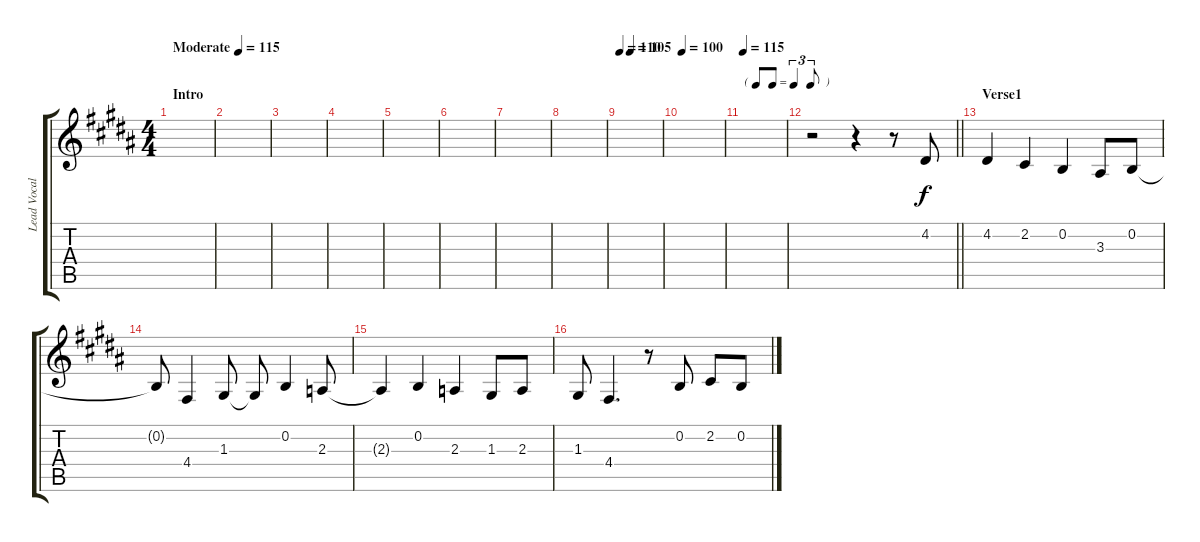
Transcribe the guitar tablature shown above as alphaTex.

\track ("Lead Vocal and Bass (Mike)" "Lead Vocal") {instrument flute}
\staff {score tabs}
\tuning (E4 B3 G3 D3 A2 E2) {hide}
\ts (4 4)
\section ("" "Intro")
\tempo (115 "Moderate")
\clef g2
\ks b
|
|
|
|
|
|
|
|
\tempo 110
\tempo (105 0.25)
|
\tempo 100
|
\tf triplet8th
\tempo 115
|
\barLineRight lightlight
r.2 r.4 r.8 4.2.8 |
\section ("" "Verse1")
4.2.4 2.2.4 0.2.4 3.3.8 0.2.8 |
0.2{t}.8 4.4.4 1.3.8 1.3{t}.8 0.2.4 2.3.8 |
2.3{t}.4 0.2.4 2.3.4 1.3.8 2.3.8 |
1.3.8 4.4.4{d} r.8 0.2.8 2.2.8 0.2.8
